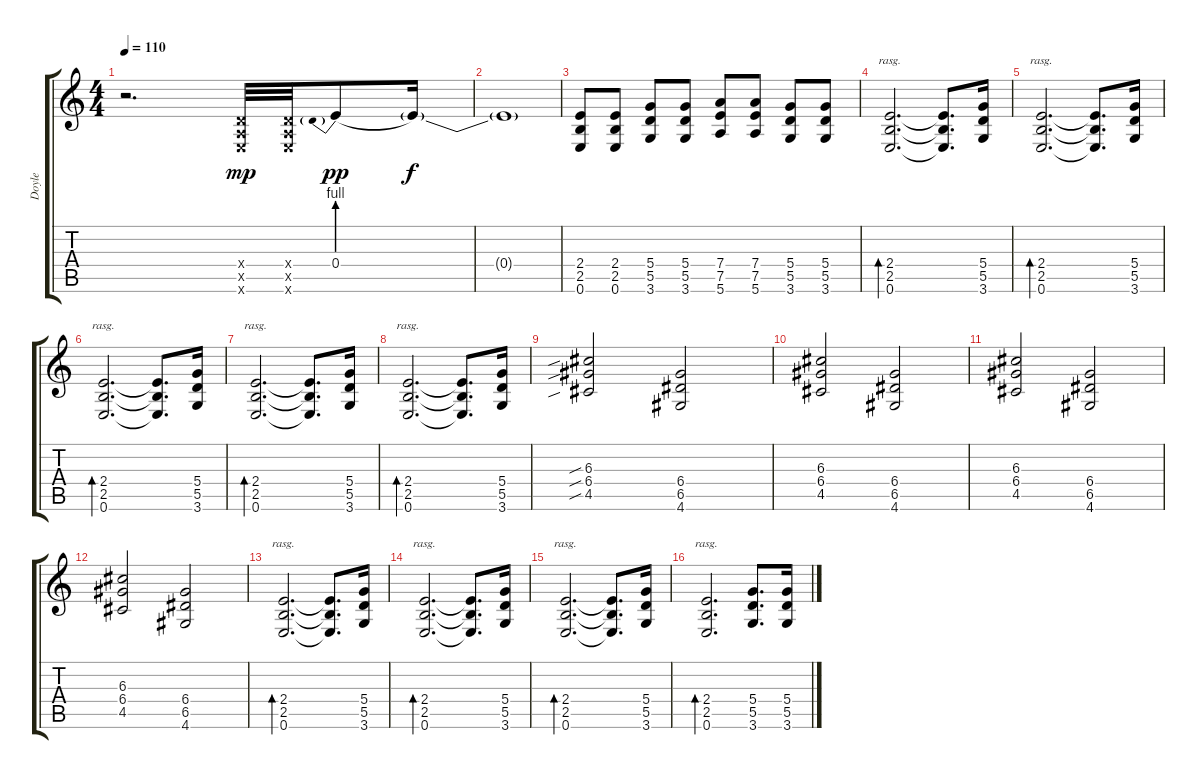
\track ("Doyle" "Doyle") {instrument overdrivenguitar}
\staff {score tabs}
\tuning (E4 B3 G3 D3 A2 E2) {hide}
\ts (4 4)
\tempo 110
\clef g2
\ks c
r.2{d dy mp instrument overdrivenguitar} (0.4{x} 0.5{x} 0.6{x}).32 (0.4{x} 0.5{x} 0.6{x}).32 0.4{be (prebend 0 4 60 4)}.8{dy pp} 0.4{t}.16{dy f} |
0.4{t}.1 |
(2.4 2.5 0.6).8 (2.4 2.5 0.6).8 (5.4 5.5 3.6).8 (5.4 5.5 3.6).8 (7.4 7.5 5.6).8 (7.4 7.5 5.6).8 (5.4 5.5 3.6).8 (5.4 5.5 3.6).8 |
(2.4 2.5 0.6).2{d bd 60 rasg ii} (2.4{t} 2.5{t} 0.6{t}).8{d} (5.4 5.5 3.6).16 |
(2.4 2.5 0.6).2{d bd 60 rasg ii} (2.4{t} 2.5{t} 0.6{t}).8{d} (5.4 5.5 3.6).16 |
(2.4 2.5 0.6).2{d bd 60 rasg ii} (2.4{t} 2.5{t} 0.6{t}).8{d} (5.4 5.5 3.6).16 |
(2.4 2.5 0.6).2{d bd 60 rasg ii} (2.4{t} 2.5{t} 0.6{t}).8{d} (5.4 5.5 3.6).16 |
(2.4 2.5 0.6).2{d bd 60 rasg ii} (2.4{t} 2.5{t} 0.6{t}).8{d} (5.4 5.5 3.6).16 |
(6.3{sib} 6.4{sib} 4.5{sib}).2 (6.4 6.5 4.6).2 |
(6.3 6.4 4.5).2 (6.4 6.5 4.6).2 |
(6.3 6.4 4.5).2 (6.4 6.5 4.6).2 |
(6.3 6.4 4.5).2 (6.4 6.5 4.6).2 |
(2.4 2.5 0.6).2{d bd 60 rasg ii} (2.4{t} 2.5{t} 0.6{t}).8{d} (5.4 5.5 3.6).16 |
(2.4 2.5 0.6).2{d bd 60 rasg ii} (2.4{t} 2.5{t} 0.6{t}).8{d} (5.4 5.5 3.6).16 |
(2.4 2.5 0.6).2{d bd 60 rasg ii} (2.4{t} 2.5{t} 0.6{t}).8{d} (5.4 5.5 3.6).16 |
(2.4 2.5 0.6).2{d bd 60 rasg ii} (5.4 5.5 3.6).8{d} (5.4 5.5 3.6).16
